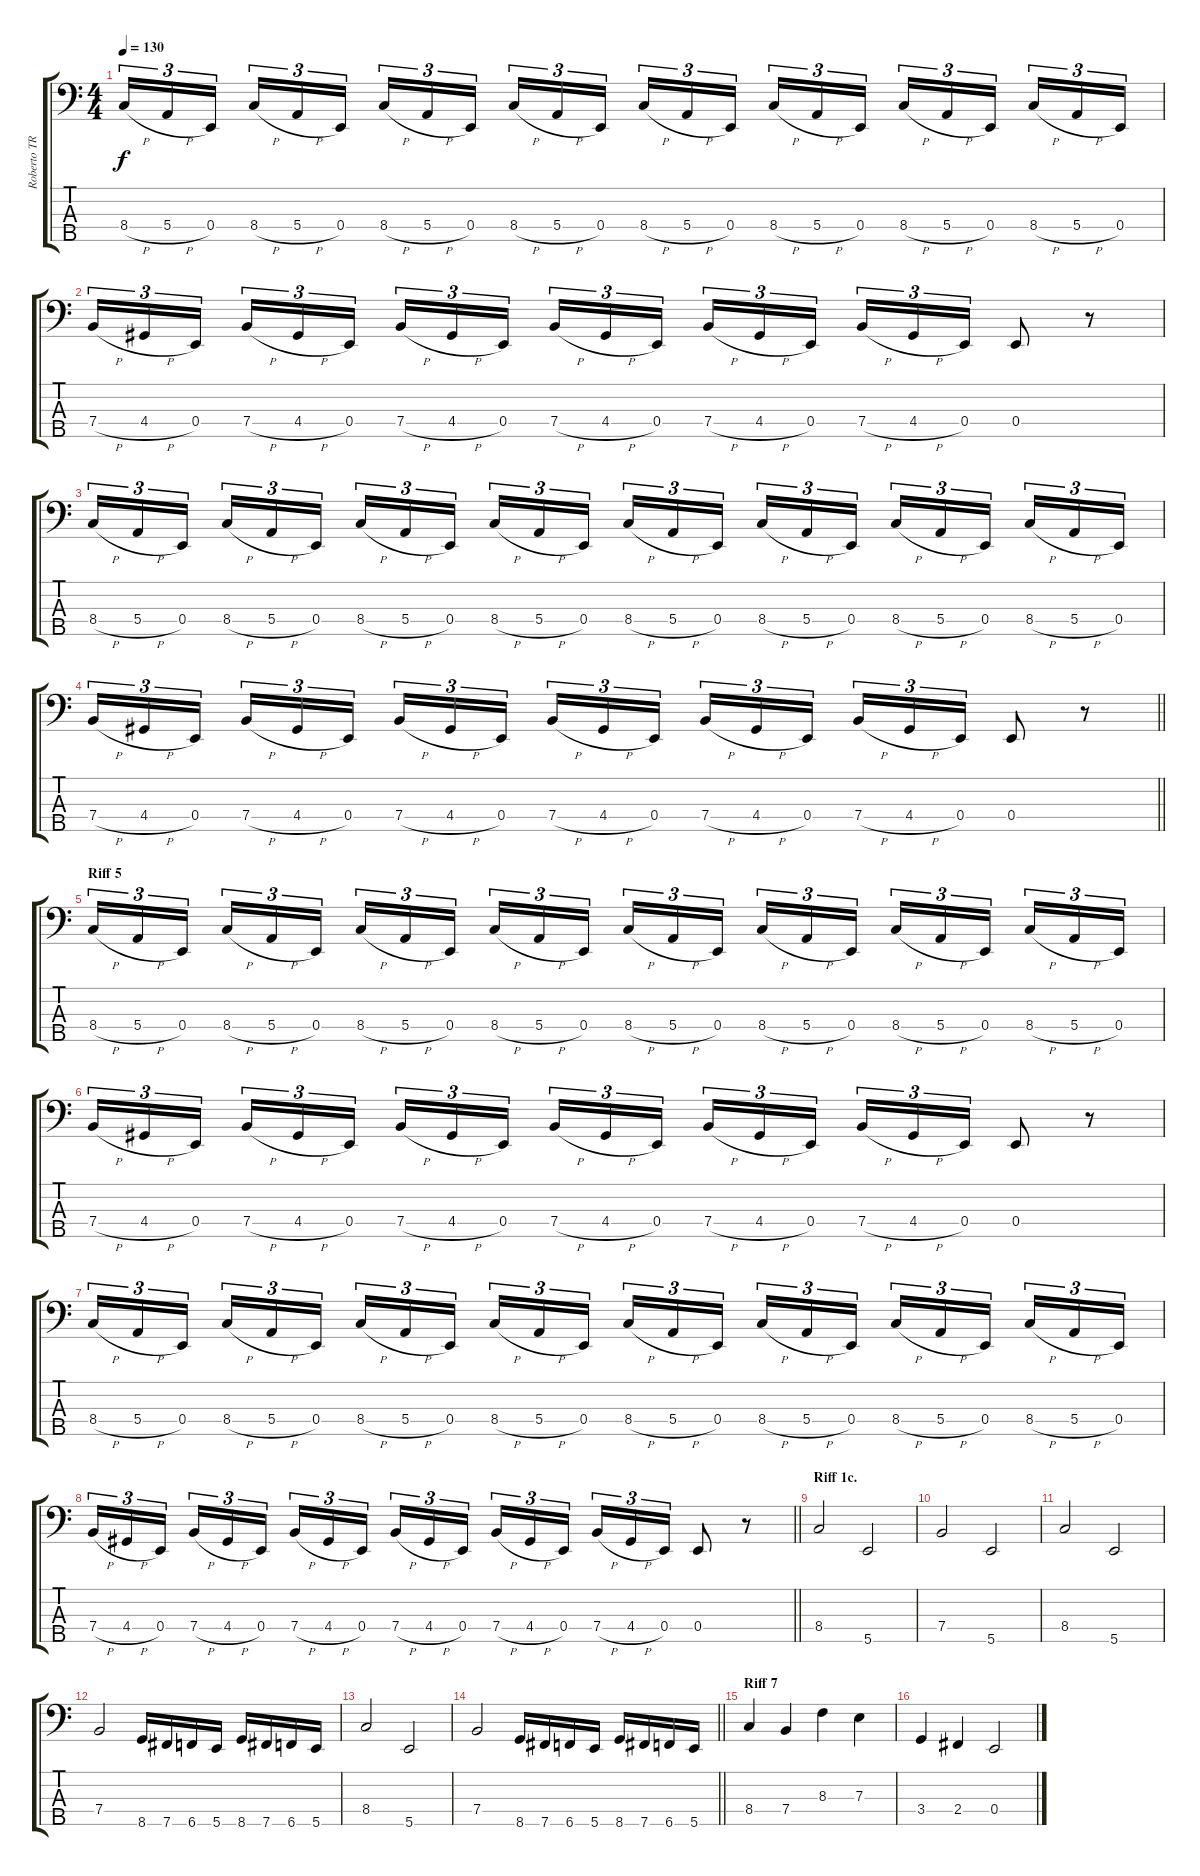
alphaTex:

\track ("Roberto TRUJILLO" "Roberto TR") {instrument electricbassfinger}
\staff {score tabs}
\tuning (G2 D2 A1 E1 B0) {hide}
\ts (4 4)
\tempo 130
\clef f4
\ks c
8.4{h}.16{tu (3 2) dy f} 5.4{h}.16{tu (3 2)} 0.4.16{tu (3 2) beam splitsecondary} 8.4{h}.16{tu (3 2)} 5.4{h}.16{tu (3 2)} 0.4.16{tu (3 2)} 8.4{h}.16{tu (3 2)} 5.4{h}.16{tu (3 2)} 0.4.16{tu (3 2) beam splitsecondary} 8.4{h}.16{tu (3 2)} 5.4{h}.16{tu (3 2)} 0.4.16{tu (3 2)} 8.4{h}.16{tu (3 2)} 5.4{h}.16{tu (3 2)} 0.4.16{tu (3 2) beam splitsecondary} 8.4{h}.16{tu (3 2)} 5.4{h}.16{tu (3 2)} 0.4.16{tu (3 2)} 8.4{h}.16{tu (3 2)} 5.4{h}.16{tu (3 2)} 0.4.16{tu (3 2) beam splitsecondary} 8.4{h}.16{tu (3 2)} 5.4{h}.16{tu (3 2)} 0.4.16{tu (3 2)} |
7.4{h}.16{tu (3 2)} 4.4{h}.16{tu (3 2)} 0.4.16{tu (3 2) beam splitsecondary} 7.4{h}.16{tu (3 2)} 4.4{h}.16{tu (3 2)} 0.4.16{tu (3 2)} 7.4{h}.16{tu (3 2)} 4.4{h}.16{tu (3 2)} 0.4.16{tu (3 2) beam splitsecondary} 7.4{h}.16{tu (3 2)} 4.4{h}.16{tu (3 2)} 0.4.16{tu (3 2)} 7.4{h}.16{tu (3 2)} 4.4{h}.16{tu (3 2)} 0.4.16{tu (3 2) beam splitsecondary} 7.4{h}.16{tu (3 2)} 4.4{h}.16{tu (3 2)} 0.4.16{tu (3 2)} 0.4.8 r.8 |
8.4{h}.16{tu (3 2)} 5.4{h}.16{tu (3 2)} 0.4.16{tu (3 2) beam splitsecondary} 8.4{h}.16{tu (3 2)} 5.4{h}.16{tu (3 2)} 0.4.16{tu (3 2)} 8.4{h}.16{tu (3 2)} 5.4{h}.16{tu (3 2)} 0.4.16{tu (3 2) beam splitsecondary} 8.4{h}.16{tu (3 2)} 5.4{h}.16{tu (3 2)} 0.4.16{tu (3 2)} 8.4{h}.16{tu (3 2)} 5.4{h}.16{tu (3 2)} 0.4.16{tu (3 2) beam splitsecondary} 8.4{h}.16{tu (3 2)} 5.4{h}.16{tu (3 2)} 0.4.16{tu (3 2)} 8.4{h}.16{tu (3 2)} 5.4{h}.16{tu (3 2)} 0.4.16{tu (3 2) beam splitsecondary} 8.4{h}.16{tu (3 2)} 5.4{h}.16{tu (3 2)} 0.4.16{tu (3 2)} |
\barLineRight lightlight
7.4{h}.16{tu (3 2)} 4.4{h}.16{tu (3 2)} 0.4.16{tu (3 2) beam splitsecondary} 7.4{h}.16{tu (3 2)} 4.4{h}.16{tu (3 2)} 0.4.16{tu (3 2)} 7.4{h}.16{tu (3 2)} 4.4{h}.16{tu (3 2)} 0.4.16{tu (3 2) beam splitsecondary} 7.4{h}.16{tu (3 2)} 4.4{h}.16{tu (3 2)} 0.4.16{tu (3 2)} 7.4{h}.16{tu (3 2)} 4.4{h}.16{tu (3 2)} 0.4.16{tu (3 2) beam splitsecondary} 7.4{h}.16{tu (3 2)} 4.4{h}.16{tu (3 2)} 0.4.16{tu (3 2)} 0.4.8 r.8 |
\section ("" "Riff 5")
8.4{h}.16{tu (3 2)} 5.4{h}.16{tu (3 2)} 0.4.16{tu (3 2) beam splitsecondary} 8.4{h}.16{tu (3 2)} 5.4{h}.16{tu (3 2)} 0.4.16{tu (3 2)} 8.4{h}.16{tu (3 2)} 5.4{h}.16{tu (3 2)} 0.4.16{tu (3 2) beam splitsecondary} 8.4{h}.16{tu (3 2)} 5.4{h}.16{tu (3 2)} 0.4.16{tu (3 2)} 8.4{h}.16{tu (3 2)} 5.4{h}.16{tu (3 2)} 0.4.16{tu (3 2) beam splitsecondary} 8.4{h}.16{tu (3 2)} 5.4{h}.16{tu (3 2)} 0.4.16{tu (3 2)} 8.4{h}.16{tu (3 2)} 5.4{h}.16{tu (3 2)} 0.4.16{tu (3 2) beam splitsecondary} 8.4{h}.16{tu (3 2)} 5.4{h}.16{tu (3 2)} 0.4.16{tu (3 2)} |
7.4{h}.16{tu (3 2)} 4.4{h}.16{tu (3 2)} 0.4.16{tu (3 2) beam splitsecondary} 7.4{h}.16{tu (3 2)} 4.4{h}.16{tu (3 2)} 0.4.16{tu (3 2)} 7.4{h}.16{tu (3 2)} 4.4{h}.16{tu (3 2)} 0.4.16{tu (3 2) beam splitsecondary} 7.4{h}.16{tu (3 2)} 4.4{h}.16{tu (3 2)} 0.4.16{tu (3 2)} 7.4{h}.16{tu (3 2)} 4.4{h}.16{tu (3 2)} 0.4.16{tu (3 2) beam splitsecondary} 7.4{h}.16{tu (3 2)} 4.4{h}.16{tu (3 2)} 0.4.16{tu (3 2)} 0.4.8 r.8 |
8.4{h}.16{tu (3 2)} 5.4{h}.16{tu (3 2)} 0.4.16{tu (3 2) beam splitsecondary} 8.4{h}.16{tu (3 2)} 5.4{h}.16{tu (3 2)} 0.4.16{tu (3 2)} 8.4{h}.16{tu (3 2)} 5.4{h}.16{tu (3 2)} 0.4.16{tu (3 2) beam splitsecondary} 8.4{h}.16{tu (3 2)} 5.4{h}.16{tu (3 2)} 0.4.16{tu (3 2)} 8.4{h}.16{tu (3 2)} 5.4{h}.16{tu (3 2)} 0.4.16{tu (3 2) beam splitsecondary} 8.4{h}.16{tu (3 2)} 5.4{h}.16{tu (3 2)} 0.4.16{tu (3 2)} 8.4{h}.16{tu (3 2)} 5.4{h}.16{tu (3 2)} 0.4.16{tu (3 2) beam splitsecondary} 8.4{h}.16{tu (3 2)} 5.4{h}.16{tu (3 2)} 0.4.16{tu (3 2)} |
\barLineRight lightlight
7.4{h}.16{tu (3 2)} 4.4{h}.16{tu (3 2)} 0.4.16{tu (3 2) beam splitsecondary} 7.4{h}.16{tu (3 2)} 4.4{h}.16{tu (3 2)} 0.4.16{tu (3 2)} 7.4{h}.16{tu (3 2)} 4.4{h}.16{tu (3 2)} 0.4.16{tu (3 2) beam splitsecondary} 7.4{h}.16{tu (3 2)} 4.4{h}.16{tu (3 2)} 0.4.16{tu (3 2)} 7.4{h}.16{tu (3 2)} 4.4{h}.16{tu (3 2)} 0.4.16{tu (3 2) beam splitsecondary} 7.4{h}.16{tu (3 2)} 4.4{h}.16{tu (3 2)} 0.4.16{tu (3 2)} 0.4.8 r.8 |
\section ("" "Riff 1c.")
8.4.2 5.5.2 |
7.4.2 5.5.2 |
8.4.2 5.5.2 |
7.4.2 8.5.16 7.5.16 6.5.16 5.5.16 8.5.16 7.5.16 6.5.16 5.5.16 |
8.4.2 5.5.2 |
\barLineRight lightlight
7.4.2 8.5.16 7.5.16 6.5.16 5.5.16 8.5.16 7.5.16 6.5.16 5.5.16 |
\section ("" "Riff 7")
8.4.4 7.4.4 8.3.4 7.3.4 |
3.4.4 2.4.4 0.4.2
